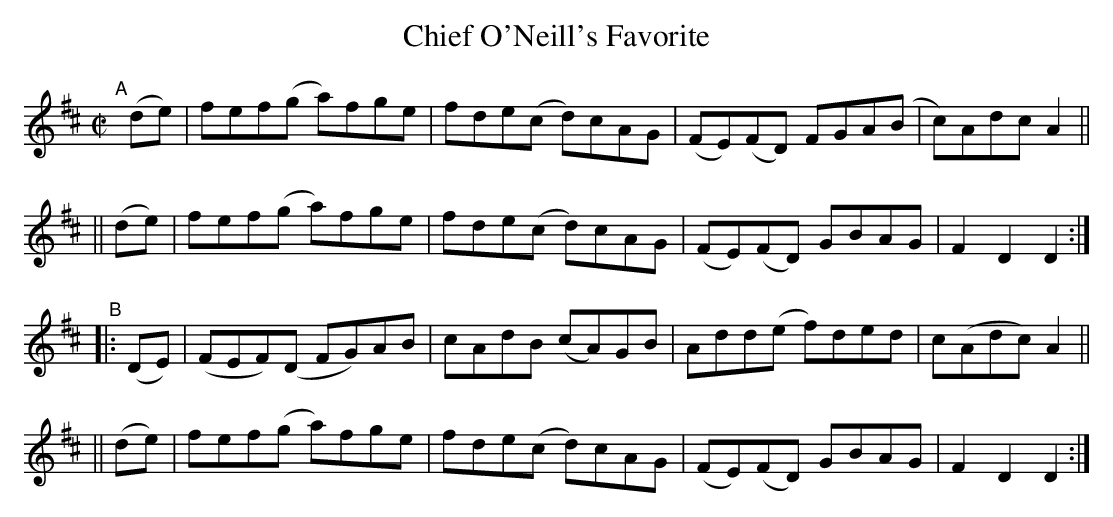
X:1
T: Chief O'Neill's Favorite
M: C|
L: 1/8
K: D
"^A"[|]\
   (de) | fef(g a)fge | fde(c d)cAG | (FE)(FD) FGA(B | c)Adc A2 ||
|| (de) | fef(g a)fge | fde(c d)cAG | (FE)(FD) GBAG | F2D2 D2 :|
"^B"\
|: (DE) | (FEF)(D FG)AB | cAdB (cA)GB | Add(e f)ded | c(Adc) A2 ||
|| (de) | fef(g a)fge | fde(c d)cAG | (FE)(FD) GBAG | F2D2 D2 :|
